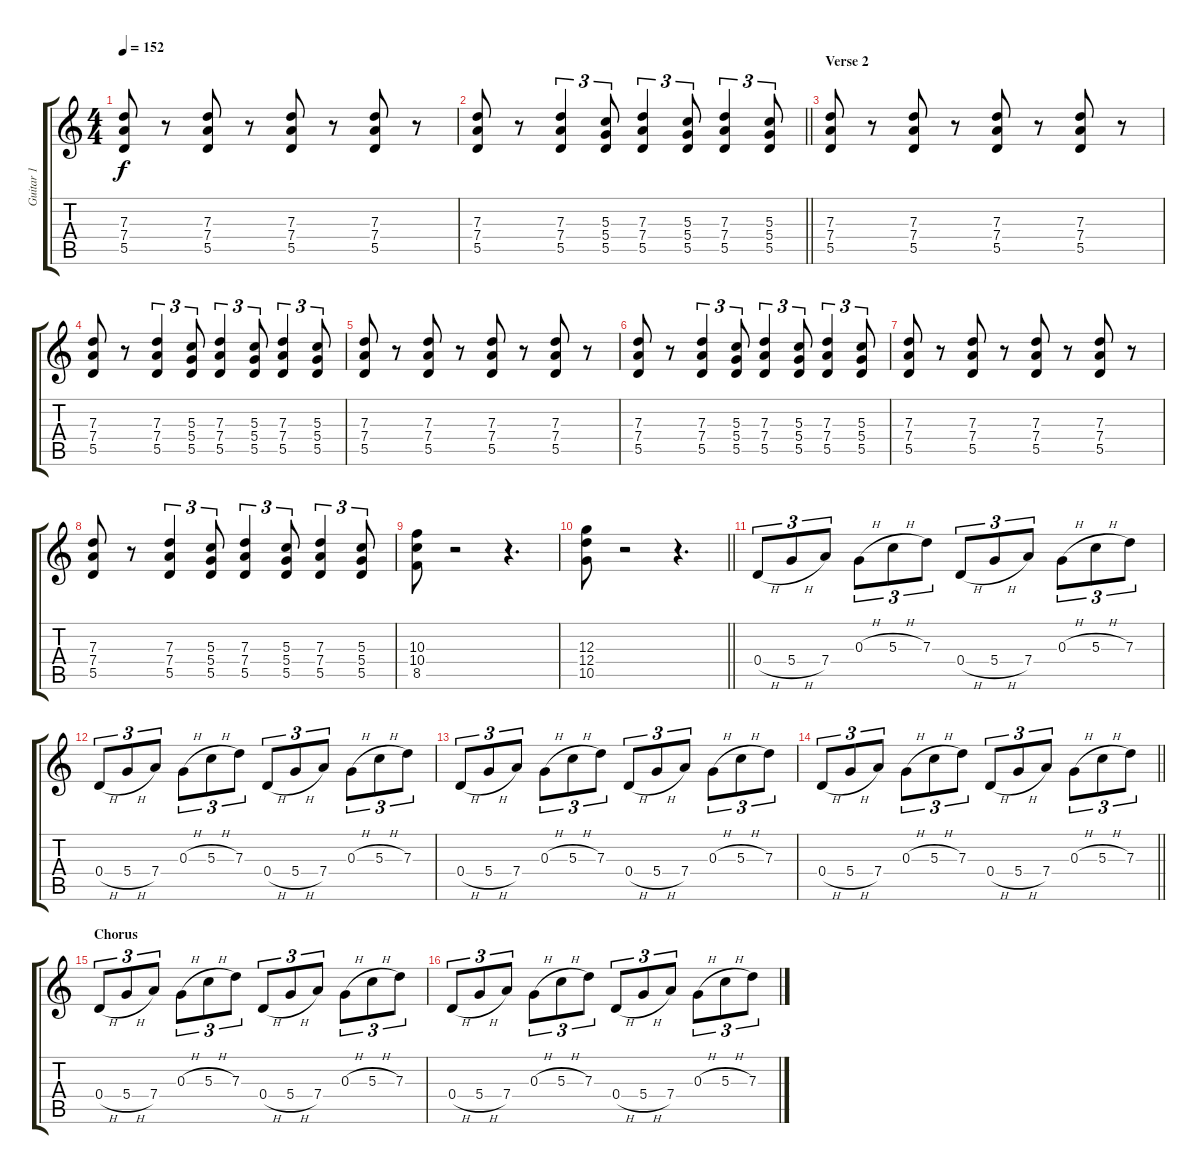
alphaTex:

\track ("Guitar 1" "Guitar 1") {instrument overdrivenguitar}
\staff {score tabs}
\tuning (E4 B3 G3 D3 A2 E2) {hide}
\ts (4 4)
\tempo 152
\clef g2
\ks c
(7.3 7.4 5.5).8{dy f} r.8 (7.3 7.4 5.5).8 r.8 (7.3 7.4 5.5).8 r.8 (7.3 7.4 5.5).8 r.8 |
\barLineRight lightlight
(7.3 7.4 5.5).8 r.8 (7.3 7.4 5.5).4{tu (3 2)} (5.3 5.4 5.5).8{tu (3 2)} (7.3 7.4 5.5).4{tu (3 2)} (5.3 5.4 5.5).8{tu (3 2)} (7.3 7.4 5.5).4{tu (3 2)} (5.3 5.4 5.5).8{tu (3 2)} |
\section ("" "Verse 2")
(7.3 7.4 5.5).8 r.8 (7.3 7.4 5.5).8 r.8 (7.3 7.4 5.5).8 r.8 (7.3 7.4 5.5).8 r.8 |
(7.3 7.4 5.5).8 r.8 (7.3 7.4 5.5).4{tu (3 2)} (5.3 5.4 5.5).8{tu (3 2)} (7.3 7.4 5.5).4{tu (3 2)} (5.3 5.4 5.5).8{tu (3 2)} (7.3 7.4 5.5).4{tu (3 2)} (5.3 5.4 5.5).8{tu (3 2)} |
(7.3 7.4 5.5).8 r.8 (7.3 7.4 5.5).8 r.8 (7.3 7.4 5.5).8 r.8 (7.3 7.4 5.5).8 r.8 |
(7.3 7.4 5.5).8 r.8 (7.3 7.4 5.5).4{tu (3 2)} (5.3 5.4 5.5).8{tu (3 2)} (7.3 7.4 5.5).4{tu (3 2)} (5.3 5.4 5.5).8{tu (3 2)} (7.3 7.4 5.5).4{tu (3 2)} (5.3 5.4 5.5).8{tu (3 2)} |
(7.3 7.4 5.5).8 r.8 (7.3 7.4 5.5).8 r.8 (7.3 7.4 5.5).8 r.8 (7.3 7.4 5.5).8 r.8 |
(7.3 7.4 5.5).8 r.8 (7.3 7.4 5.5).4{tu (3 2)} (5.3 5.4 5.5).8{tu (3 2)} (7.3 7.4 5.5).4{tu (3 2)} (5.3 5.4 5.5).8{tu (3 2)} (7.3 7.4 5.5).4{tu (3 2)} (5.3 5.4 5.5).8{tu (3 2)} |
(10.3 10.4 8.5).8 r.2 r.4{d} |
\barLineRight lightlight
(12.3 12.4 10.5).8 r.2 r.4{d} |
0.4{h}.8{tu (3 2)} 5.4{h}.8{tu (3 2)} 7.4.8{tu (3 2)} 0.3{h}.8{tu (3 2)} 5.3{h}.8{tu (3 2)} 7.3.8{tu (3 2)} 0.4{h}.8{tu (3 2)} 5.4{h}.8{tu (3 2)} 7.4.8{tu (3 2)} 0.3{h}.8{tu (3 2)} 5.3{h}.8{tu (3 2)} 7.3.8{tu (3 2)} |
0.4{h}.8{tu (3 2)} 5.4{h}.8{tu (3 2)} 7.4.8{tu (3 2)} 0.3{h}.8{tu (3 2)} 5.3{h}.8{tu (3 2)} 7.3.8{tu (3 2)} 0.4{h}.8{tu (3 2)} 5.4{h}.8{tu (3 2)} 7.4.8{tu (3 2)} 0.3{h}.8{tu (3 2)} 5.3{h}.8{tu (3 2)} 7.3.8{tu (3 2)} |
0.4{h}.8{tu (3 2)} 5.4{h}.8{tu (3 2)} 7.4.8{tu (3 2)} 0.3{h}.8{tu (3 2)} 5.3{h}.8{tu (3 2)} 7.3.8{tu (3 2)} 0.4{h}.8{tu (3 2)} 5.4{h}.8{tu (3 2)} 7.4.8{tu (3 2)} 0.3{h}.8{tu (3 2)} 5.3{h}.8{tu (3 2)} 7.3.8{tu (3 2)} |
\barLineRight lightlight
0.4{h}.8{tu (3 2)} 5.4{h}.8{tu (3 2)} 7.4.8{tu (3 2)} 0.3{h}.8{tu (3 2)} 5.3{h}.8{tu (3 2)} 7.3.8{tu (3 2)} 0.4{h}.8{tu (3 2)} 5.4{h}.8{tu (3 2)} 7.4.8{tu (3 2)} 0.3{h}.8{tu (3 2)} 5.3{h}.8{tu (3 2)} 7.3.8{tu (3 2)} |
\section ("" "Chorus")
0.4{h}.8{tu (3 2)} 5.4{h}.8{tu (3 2)} 7.4.8{tu (3 2)} 0.3{h}.8{tu (3 2)} 5.3{h}.8{tu (3 2)} 7.3.8{tu (3 2)} 0.4{h}.8{tu (3 2)} 5.4{h}.8{tu (3 2)} 7.4.8{tu (3 2)} 0.3{h}.8{tu (3 2)} 5.3{h}.8{tu (3 2)} 7.3.8{tu (3 2)} |
0.4{h}.8{tu (3 2)} 5.4{h}.8{tu (3 2)} 7.4.8{tu (3 2)} 0.3{h}.8{tu (3 2)} 5.3{h}.8{tu (3 2)} 7.3.8{tu (3 2)} 0.4{h}.8{tu (3 2)} 5.4{h}.8{tu (3 2)} 7.4.8{tu (3 2)} 0.3{h}.8{tu (3 2)} 5.3{h}.8{tu (3 2)} 7.3.8{tu (3 2)}
